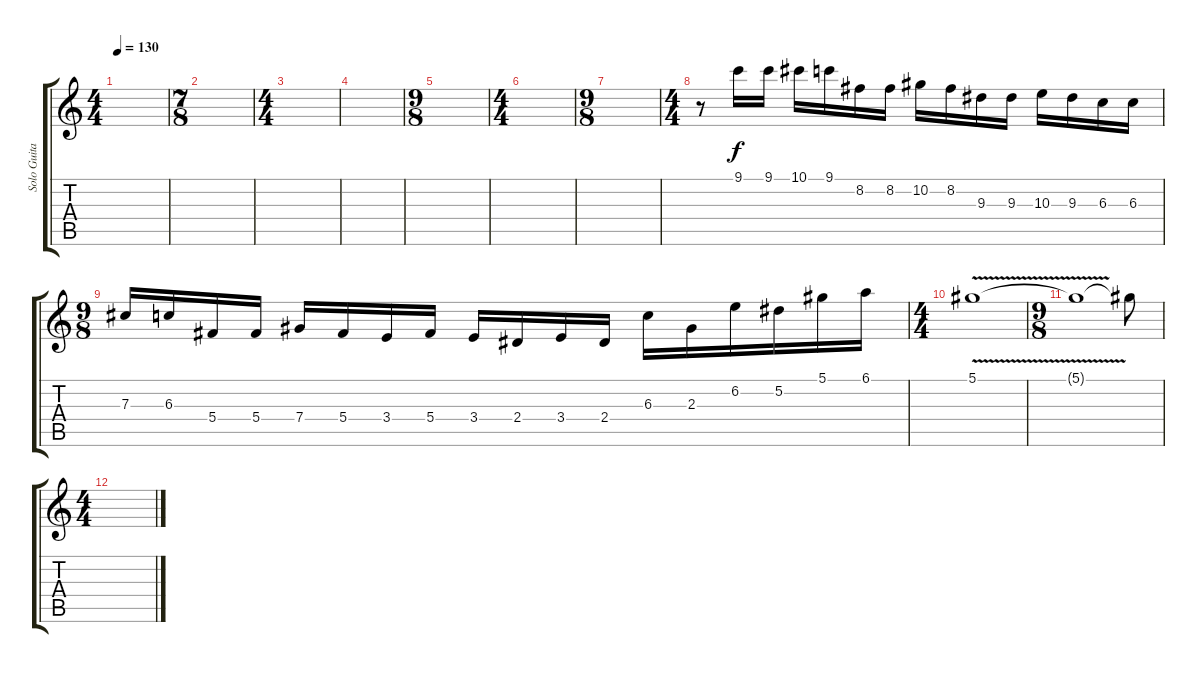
\track ("Solo Guitar/Fills" "Solo Guita") {instrument overdrivenguitar}
\staff {score tabs}
\tuning (Eb4 Bb3 Gb3 Db3 Ab2 Eb2) {hide}
\ts (4 4)
\tempo 130
\clef g2
\ks c
|
\ts (7 8)
|
\ts (4 4)
|
|
\ts (9 8)
|
\ts (4 4)
|
\ts (9 8)
|
\ts (4 4)
r.8 9.1.16 9.1.16 10.1.16 9.1.16 8.2.16 8.2.16 10.2.16 8.2.16 9.3.16 9.3.16 10.3.16 9.3.16 6.3.16 6.3.16 |
\ts (9 8)
7.3.16 6.3.16 5.4.16 5.4.16{beam split} 7.4.16 5.4.16{beam merge} 3.4.16 5.4.16{beam split} 3.4.16 2.4.16 3.4.16 2.4.16{beam split} 6.3.16 2.3.16 6.2.16 5.2.16 5.1.16 6.1.16 |
\ts (4 4)
5.1{v}.1 |
\ts (9 8)
5.1{t}.1 5.1{t}.8 |
\ts (4 4)
